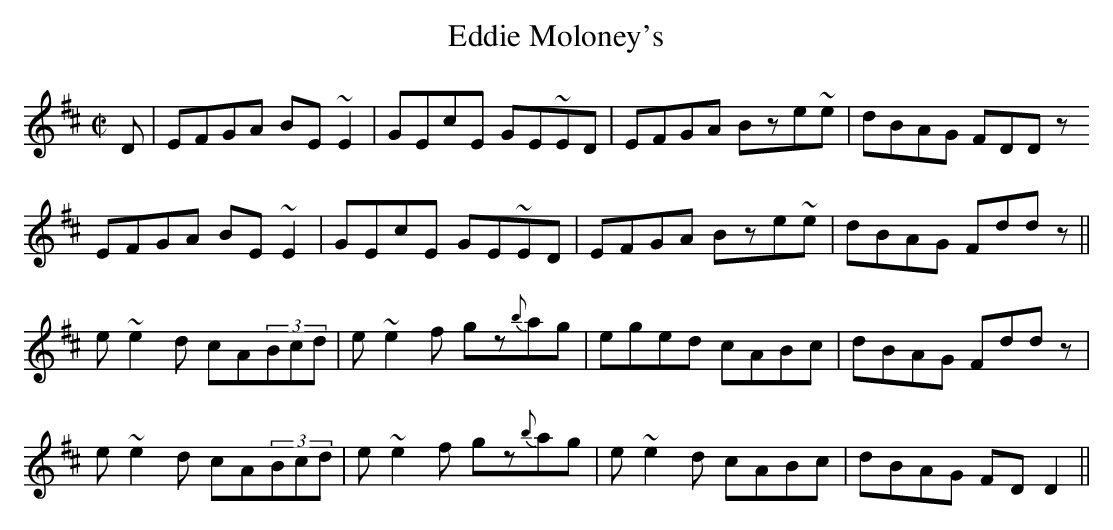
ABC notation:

X:1
T:Eddie Moloney's
M:C|
K:Edor
D|EFGA BE~E2|GEcE GE~ED|EFGA Bze~e|dBAG FDDz
EFGA BE~E2|GEcE GE~ED|EFGA Bze~e|dBAG Fddz||
e~e2d cA(3Bcd|e~e2f gz{b}ag|eged cABc|dBAG Fddz|
e~e2d cA(3Bcd|e~e2f gz{b}ag|e~e2d cABc|dBAG FDD2||
